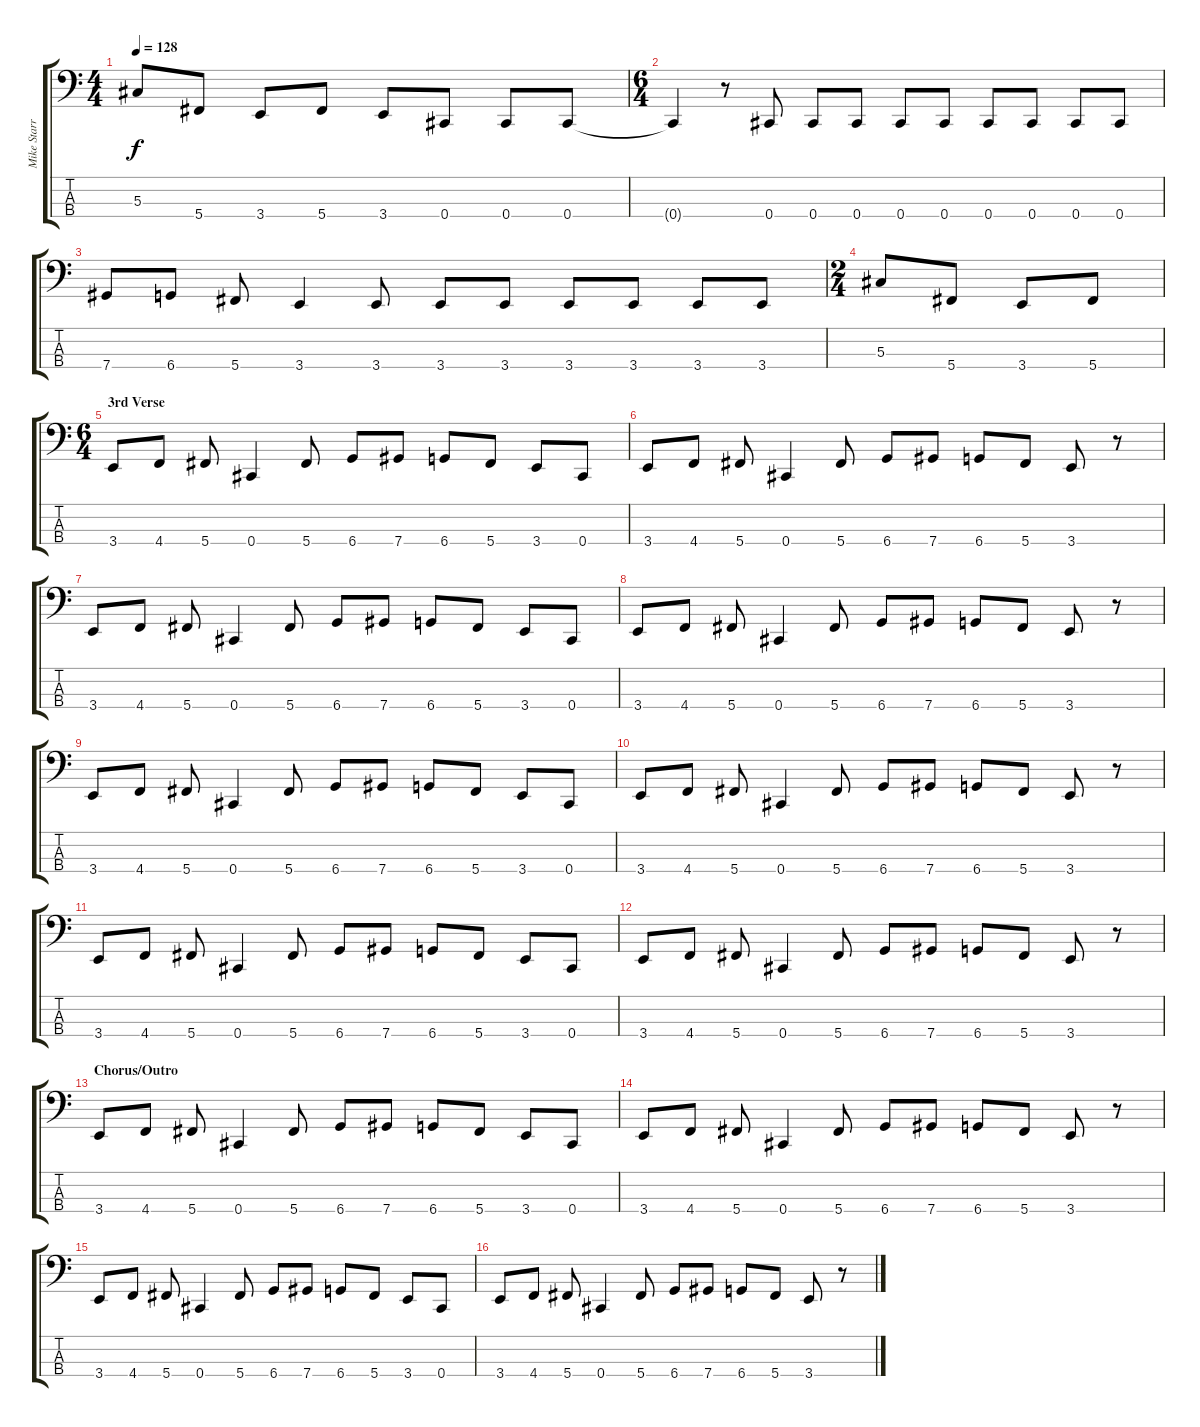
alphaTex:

\track ("Mike Starr (Bass)" "Mike Starr") {instrument electricbasspick}
\staff {score tabs}
\tuning (Gb2 Db2 Ab1 Db1) {hide}
\ts (4 4)
\tempo 128
\clef f4
\ks c
5.3.8{dy f} 5.4.8 3.4.8 5.4.8 3.4.8 0.4.8 0.4.8 0.4.8 |
\ts (6 4)
0.4{t}.4 r.8 0.4.8 0.4.8 0.4.8 0.4.8 0.4.8 0.4.8 0.4.8 0.4.8 0.4.8 |
7.4.8 6.4.8 5.4.8 3.4.4 3.4.8 3.4.8 3.4.8 3.4.8 3.4.8 3.4.8 3.4.8 |
\ts (2 4)
5.3.8 5.4.8 3.4.8 5.4.8 |
\ts (6 4)
\section ("" "3rd Verse")
3.4.8 4.4.8 5.4.8 0.4.4 5.4.8 6.4.8 7.4.8 6.4.8 5.4.8 3.4.8 0.4.8 |
3.4.8 4.4.8 5.4.8 0.4.4 5.4.8 6.4.8 7.4.8 6.4.8 5.4.8 3.4.8 r.8 |
3.4.8 4.4.8 5.4.8 0.4.4 5.4.8 6.4.8 7.4.8 6.4.8 5.4.8 3.4.8 0.4.8 |
3.4.8 4.4.8 5.4.8 0.4.4 5.4.8 6.4.8 7.4.8 6.4.8 5.4.8 3.4.8 r.8 |
3.4.8 4.4.8 5.4.8 0.4.4 5.4.8 6.4.8 7.4.8 6.4.8 5.4.8 3.4.8 0.4.8 |
3.4.8 4.4.8 5.4.8 0.4.4 5.4.8 6.4.8 7.4.8 6.4.8 5.4.8 3.4.8 r.8 |
3.4.8 4.4.8 5.4.8 0.4.4 5.4.8 6.4.8 7.4.8 6.4.8 5.4.8 3.4.8 0.4.8 |
3.4.8 4.4.8 5.4.8 0.4.4 5.4.8 6.4.8 7.4.8 6.4.8 5.4.8 3.4.8 r.8 |
\section ("" "Chorus/Outro")
3.4.8 4.4.8 5.4.8 0.4.4 5.4.8 6.4.8 7.4.8 6.4.8 5.4.8 3.4.8 0.4.8 |
3.4.8 4.4.8 5.4.8 0.4.4 5.4.8 6.4.8 7.4.8 6.4.8 5.4.8 3.4.8 r.8 |
3.4.8 4.4.8 5.4.8 0.4.4 5.4.8 6.4.8 7.4.8 6.4.8 5.4.8 3.4.8 0.4.8 |
3.4.8 4.4.8 5.4.8 0.4.4 5.4.8 6.4.8 7.4.8 6.4.8 5.4.8 3.4.8 r.8
